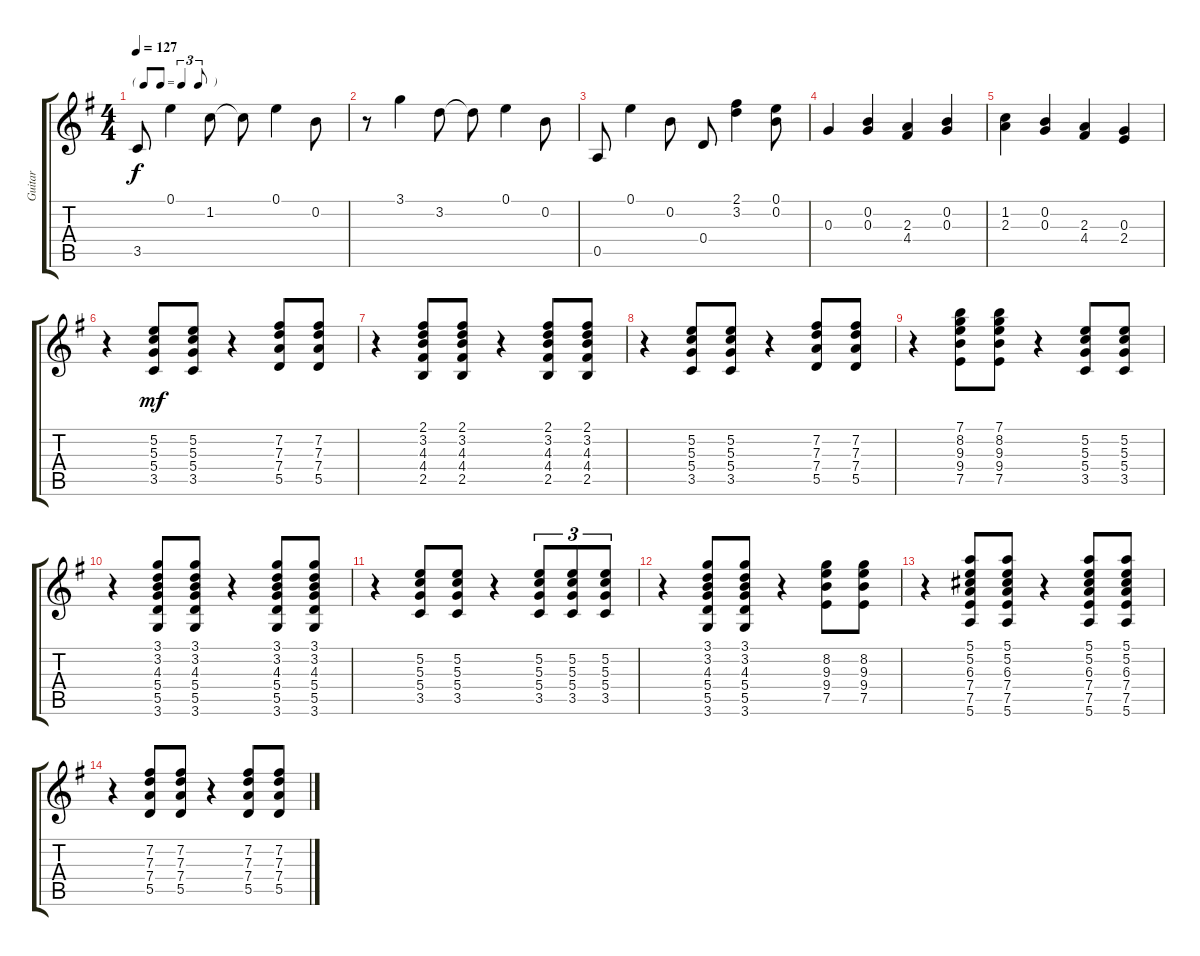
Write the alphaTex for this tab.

\track ("Guitar" "Guitar") {instrument electricguitarclean}
\staff {score tabs}
\tuning (E4 B3 G3 D3 A2 E2) {hide}
\ts (4 4)
\tf triplet8th
\tempo 127
\clef g2
\ks g
3.5.8{dy f} 0.1.4 1.2.8 1.2{t}.8 0.1.4 0.2.8 |
r.8 3.1.4 3.2.8 3.2{t}.8 0.1.4 0.2.8 |
0.5.8 0.1.4 0.2.8 0.4.8 (2.1 3.2).4 (0.1 0.2).8 |
0.3.4 (0.2 0.3).4 (2.3 4.4).4 (0.2 0.3).4 |
(1.2 2.3).4 (0.2 0.3).4 (2.3 4.4).4 (0.3 2.4).4 |
r.4 (5.2 5.3 5.4 3.5).8{dy mf} (5.2 5.3 5.4 3.5).8 r.4 (7.2 7.3 7.4 5.5).8 (7.2 7.3 7.4 5.5).8 |
r.4 (2.1 3.2 4.3 4.4 2.5).8 (2.1 3.2 4.3 4.4 2.5).8 r.4 (2.1 3.2 4.3 4.4 2.5).8 (2.1 3.2 4.3 4.4 2.5).8 |
r.4 (5.2 5.3 5.4 3.5).8 (5.2 5.3 5.4 3.5).8 r.4 (7.2 7.3 7.4 5.5).8 (7.2 7.3 7.4 5.5).8 |
r.4 (7.1 8.2 9.3 9.4 7.5).8 (7.1 8.2 9.3 9.4 7.5).8 r.4 (5.2 5.3 5.4 3.5).8 (5.2 5.3 5.4 3.5).8 |
r.4 (3.1 3.2 4.3 5.4 5.5 3.6).8 (3.1 3.2 4.3 5.4 5.5 3.6).8 r.4 (3.1 3.2 4.3 5.4 5.5 3.6).8 (3.1 3.2 4.3 5.4 5.5 3.6).8 |
r.4 (5.2 5.3 5.4 3.5).8 (5.2 5.3 5.4 3.5).8 r.4 (5.2 5.3 5.4 3.5).8{tu (3 2)} (5.2 5.3 5.4 3.5).8{tu (3 2)} (5.2 5.3 5.4 3.5).8{tu (3 2)} |
r.4 (3.1 3.2 4.3 5.4 5.5 3.6).8 (3.1 3.2 4.3 5.4 5.5 3.6).8 r.4 (8.2 9.3 9.4 7.5).8 (8.2 9.3 9.4 7.5).8 |
r.4 (5.1 5.2 6.3 7.4 7.5 5.6).8 (5.1 5.2 6.3 7.4 7.5 5.6).8 r.4 (5.1 5.2 6.3 7.4 7.5 5.6).8 (5.1 5.2 6.3 7.4 7.5 5.6).8 |
r.4 (7.2 7.3 7.4 5.5).8 (7.2 7.3 7.4 5.5).8 r.4 (7.2 7.3 7.4 5.5).8 (7.2 7.3 7.4 5.5).8
